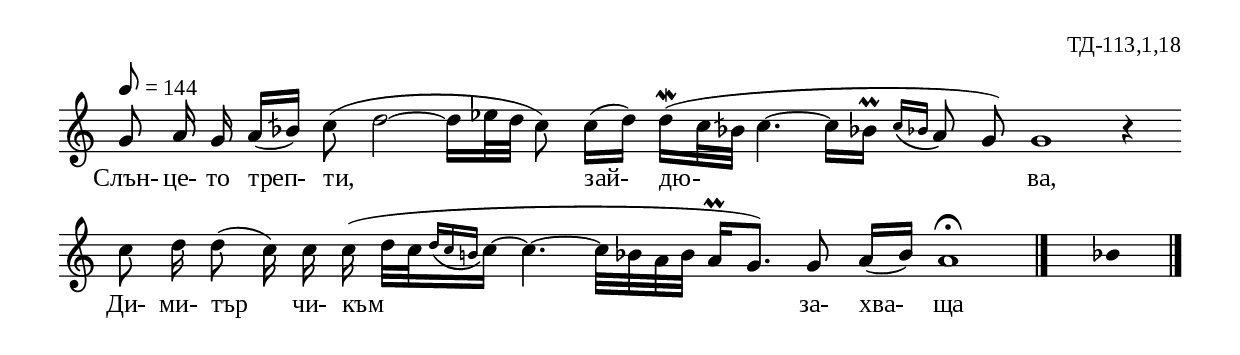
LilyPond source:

%{
TD_113_1_18
%}

\include "td-preamble.ly"
\include "makam.ly"

\score {
\relative c'' {
\tempo 8 = 144
%\time 5/16
\cadenzaOn
\phrasingSlurDown
g8 a16\noBeam g a[( bfb]) c8( d2~ d16[ efk32 d] c8) c16[( d]) 
d16[(\mordent c32 bfb!] c4.~ c16[ bfk\prall] \grace { c16[\( bfk!] } a8\) g\noBeam)
\bar ""
g1 r4 \bar "" c8 d16\noBeam d8( c16\noBeam) c c\noBeam( d32[ c 
\grace { d16[\( c b] } c16\)]~ c4.~ c32[ bfk a bfk] a16\prall[ g8.]) 
g8 a16[( bfk]) a1\fermata
 \bar "|." 
s4 \fixB bfk! 
 \bar "|." 
}
\addlyrics { Слън- це- то треп- ти, зай- дю- ва, Ди- ми- тър чи- към за- хва- ща }
%
\layout {
     \context { 
	    \Staff \remove "Time_signature_engraver" } 
  indent = #0
  line-width = 190\mm
  ragged-right=##f
}
%
\midi { 
	\context {
		\Score
		tempoWholesPerMinute = #(ly:make-moment 144 8)
		}
	}
}
%
\header{
  opus = "ТД-113,1,18"
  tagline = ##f
}


